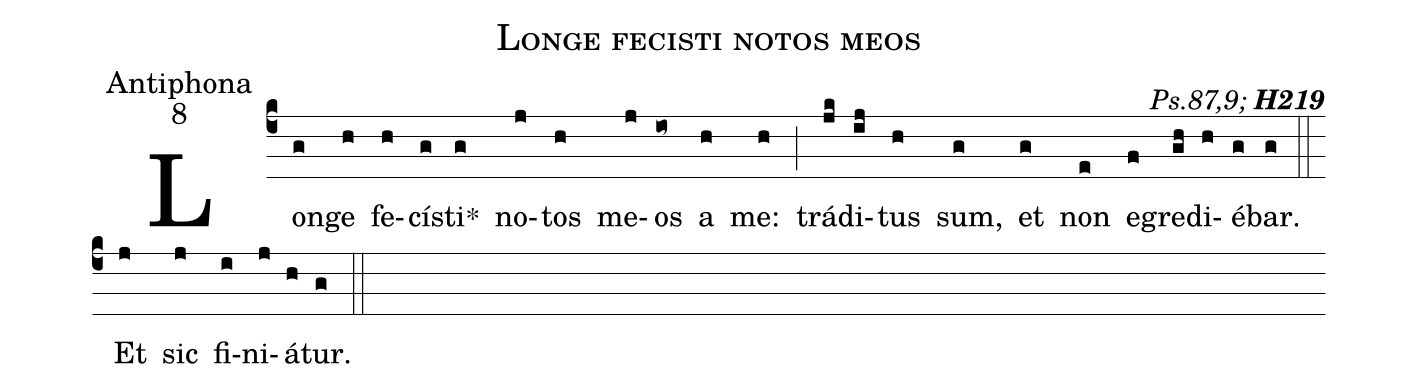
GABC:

name:Longe fecisti notos meos;
office-part:Antiphona;
mode:8;
commentary:{\itshape\mdseries Ps.87,9;\/} {\bfseries H219};
%%
(c4) Lon(g)ge(h) fe(h)cí(g)sti<sp>*</sp>(g) no(j)tos(h) me(j)os(io~) a(h) me:(h) (;)
trá(jk)di(ij)tus(h) sum,(g) et(g) non(e) e(f)gre(gh)di(h)é(g)bar.(g) (::)
<eu>  Et(j) sic(j) fi(i)ni(j)á(h)tur.(g) </eu> (::)
